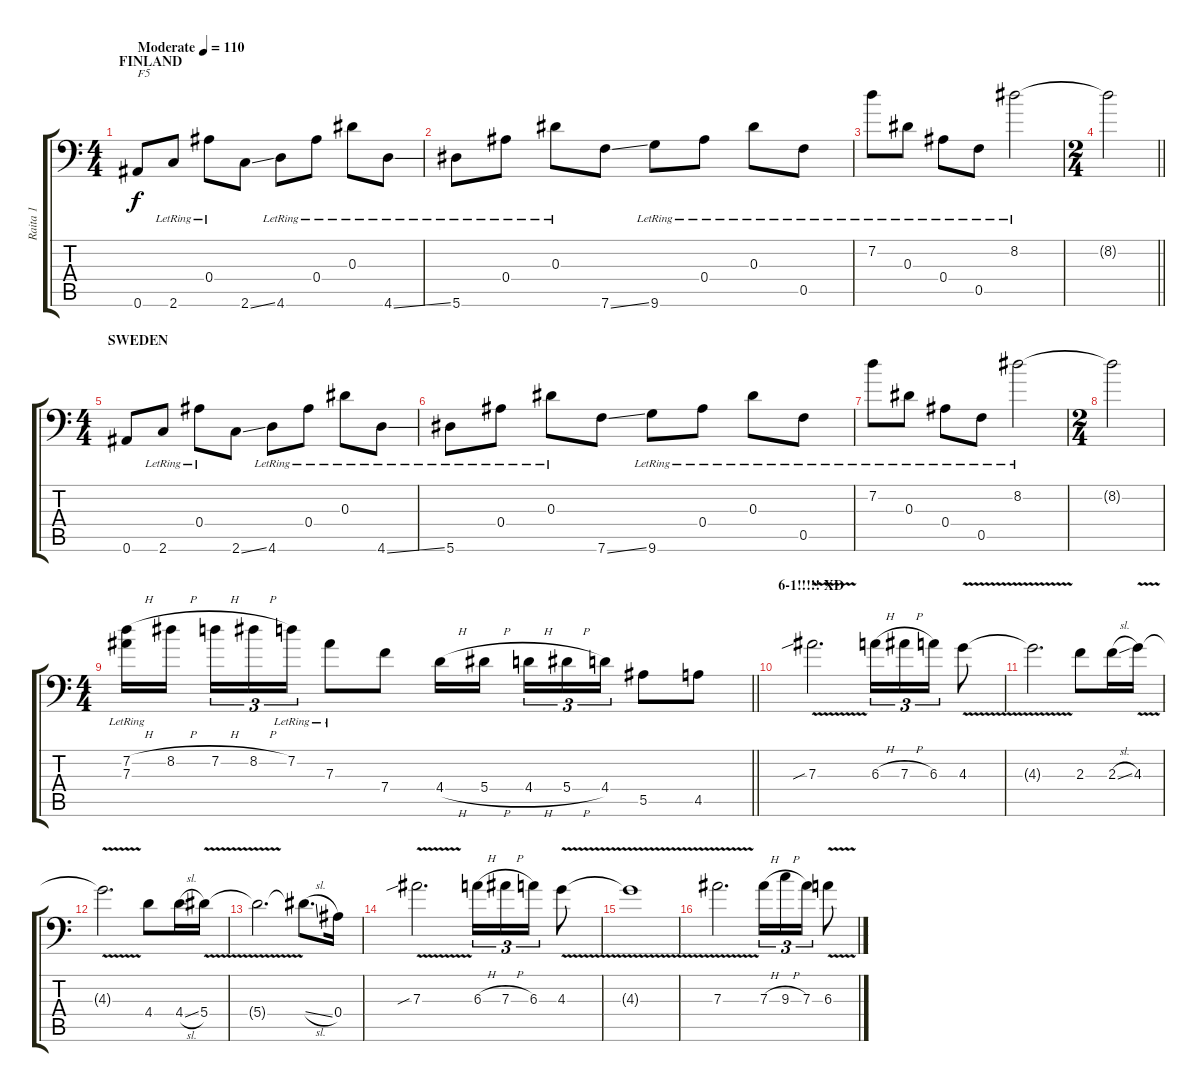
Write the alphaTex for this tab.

\track ("Raita 1" "Raita 1") {instrument distortionguitar}
\staff {score tabs}
\tuning (C4 G3 Eb3 Bb2 F2 Bb1) {hide}
\ts (4 4)
\section ("" "FINLAND")
\tempo (110 "Moderate")
\clef f4
\ks c
0.6.8{txt "F5" dy f instrument electricguitarclean} 2.6{lr}.8 0.4{lr}.8 2.6{ss}.8 4.6{lr}.8 0.4{lr}.8 0.3{lr}.8 4.6{ss lr}.8 |
5.6{lr}.8 0.4{lr}.8 0.3{lr}.8 7.6{ss}.8 9.6{lr}.8 0.4{lr}.8 0.3{lr}.8 0.5{lr}.8 |
7.2{lr}.8 0.3{lr}.8 0.4{lr}.8 0.5{lr}.8 8.2{lr}.2 |
\ts (2 4)
\barLineRight lightlight
8.2{t}.2 |
\ts (4 4)
\section ("" "SWEDEN")
0.6.8 2.6{lr}.8 0.4{lr}.8 2.6{ss}.8 4.6{lr}.8 0.4{lr}.8 0.3{lr}.8 4.6{ss lr}.8 |
5.6{lr}.8 0.4{lr}.8 0.3{lr}.8 7.6{ss}.8 9.6{lr}.8 0.4{lr}.8 0.3{lr}.8 0.5{lr}.8 |
7.2{lr}.8 0.3{lr}.8 0.4{lr}.8 0.5{lr}.8 8.2{lr}.2 |
\ts (2 4)
8.2{t}.2 |
\ts (4 4)
\barLineRight lightlight
(7.2{h} 7.3{lr}).16 8.2{h}.16{beam splitsecondary} 7.2{h}.16{tu (3 2)} 8.2{h}.16{tu (3 2)} 7.2{lr}.16{tu (3 2)} 7.3{lr}.8 7.4.8 4.4{h}.16 5.4{h}.16{beam splitsecondary} 4.4{h}.16{tu (3 2)} 5.4{h}.16{tu (3 2)} 4.4.16{tu (3 2)} 5.5.8 4.5.8 |
\section ("" "6-1!!!!! XD")
7.3{v sib}.2{d} 6.3{h}.16{tu (3 2)} 7.3{h}.16{tu (3 2)} 6.3.16{tu (3 2)} 4.3{v}.8 |
4.3{t}.2{d} 2.3.8 2.3{sl}.16 4.3{v}.16 |
4.3{t}.2{d} 4.4.8 4.4{sl}.16 5.4{v}.16 |
5.4{t}.2{d} 5.4{sl t}.8{d} 0.4.16 |
7.3{v sib}.2{d} 6.3{h}.16{tu (3 2)} 7.3{h}.16{tu (3 2)} 6.3.16{tu (3 2)} 4.3{v}.8 |
4.3{t}.1 |
7.3{v}.2{d} 7.3{h}.16{tu (3 2)} 9.3{h}.16{tu (3 2)} 7.3.16{tu (3 2)} 6.3{v}.8
